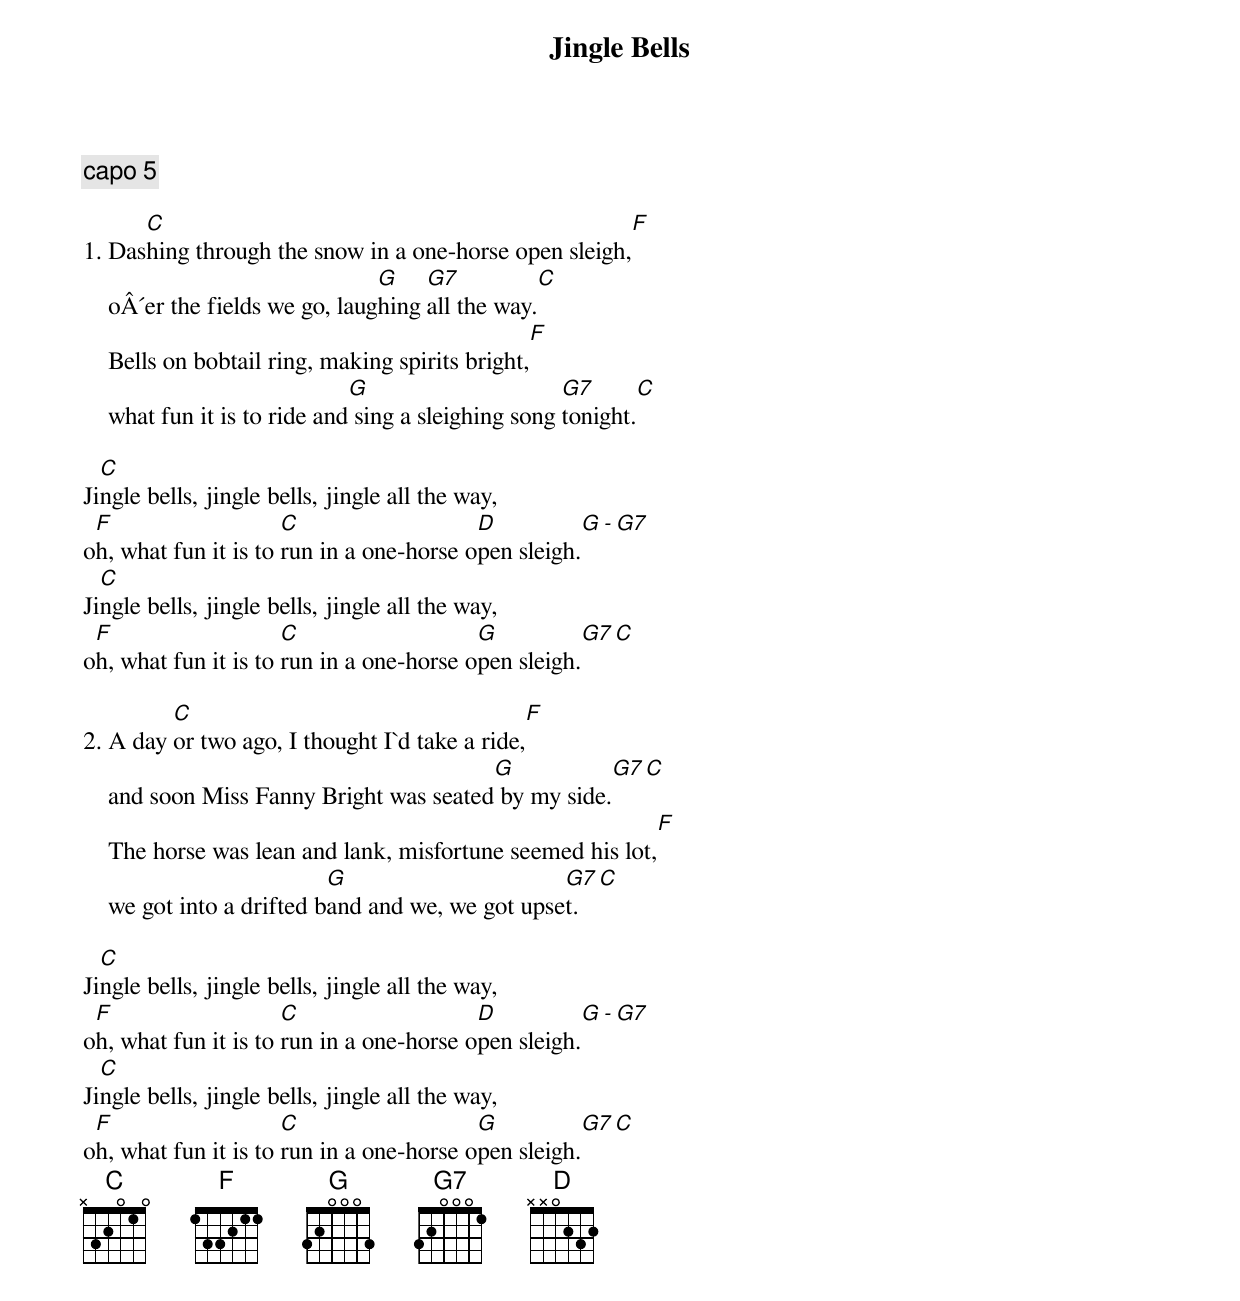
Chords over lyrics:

Jingle Bells

capo 5

      C                                                                        F
1. Dashing through the snow in a one-horse open sleigh,
                                G    G7                    C
    oÂ´er the fields we go, laughing all the way.
                                                             F
    Bells on bobtail ring, making spirits bright,
                              G                      G7                     C
    what fun it is to ride and sing a sleighing song tonight.

  C
Jingle bells, jingle bells, jingle all the way,
 F                    C                   D                        G   - G7
oh, what fun it is to run in a one-horse open sleigh.
  C
Jingle bells, jingle bells, jingle all the way,
 F                    C                   G             G7      C
oh, what fun it is to run in a one-horse open sleigh.

         C                                                    F
2. A day or two ago, I thought I`d take a ride,
                                         G             G7                 C
    and soon Miss Fanny Bright was seated by my side.
                                                                                        F
    The horse was lean and lank, misfortune seemed his lot,
                           G                      G7                 C
    we got into a drifted band and we, we got upset.

  C
Jingle bells, jingle bells, jingle all the way,
 F                    C                   D                        G    - G7
oh, what fun it is to run in a one-horse open sleigh.
  C
Jingle bells, jingle bells, jingle all the way,
 F                    C                   G              G7     C
oh, what fun it is to run in a one-horse open sleigh.
